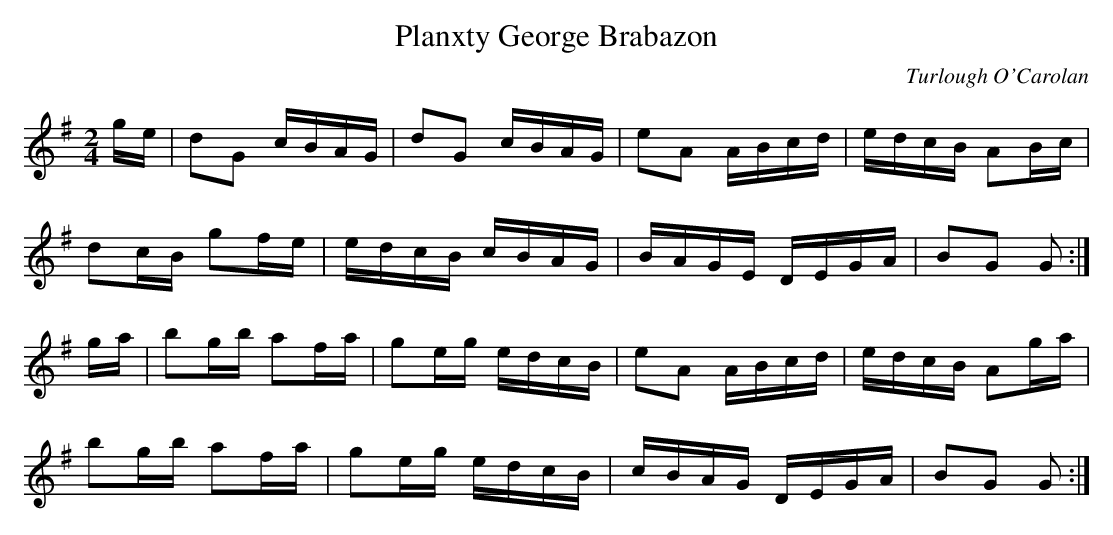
X:1
T:Planxty George Brabazon
C:Turlough O'Carolan
L:1/16
M:2/4
K:G
ge |d2G2 cBAG |d2G2 cBAG |e2A2 ABcd |edcB A2Bc |
d2cB g2fe |edcB cBAG |BAGE DEGA |B2G2 G2:|
ga |b2gb a2fa |g2eg edcB |e2A2 ABcd |edcB A2ga |
b2gb a2fa |g2eg edcB |cBAG DEGA |B2G2 G2:|
